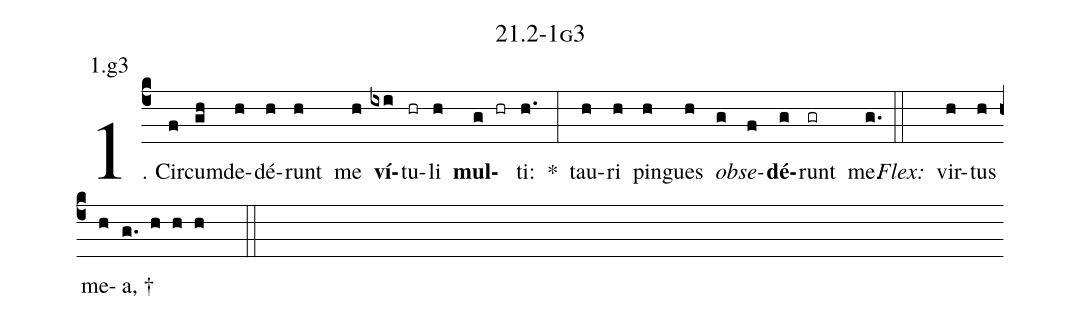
name: 21.2-1g3;
annotation: 1.g3;
%%
(c4)1. Cir(f)cum(gh)de(h)dé(h)runt(h) me(h) <b>ví</b>(ixi)tu(hr)li(h) <b>mul</b>(g hr)ti:(h.) *(:) tau(h)ri(h) pin(h)gues(h) <i>ob</i>(g)<i>se</i>(f)<b>dé</b>(g)runt(gr) me.(g.) (::)
<i>Flex:</i>()  vir(h)tus(h) me(h)a, †(g. h h h  ::)

%E(h) u(h) o(g) u(f) a(g) e.(g.) (::)
